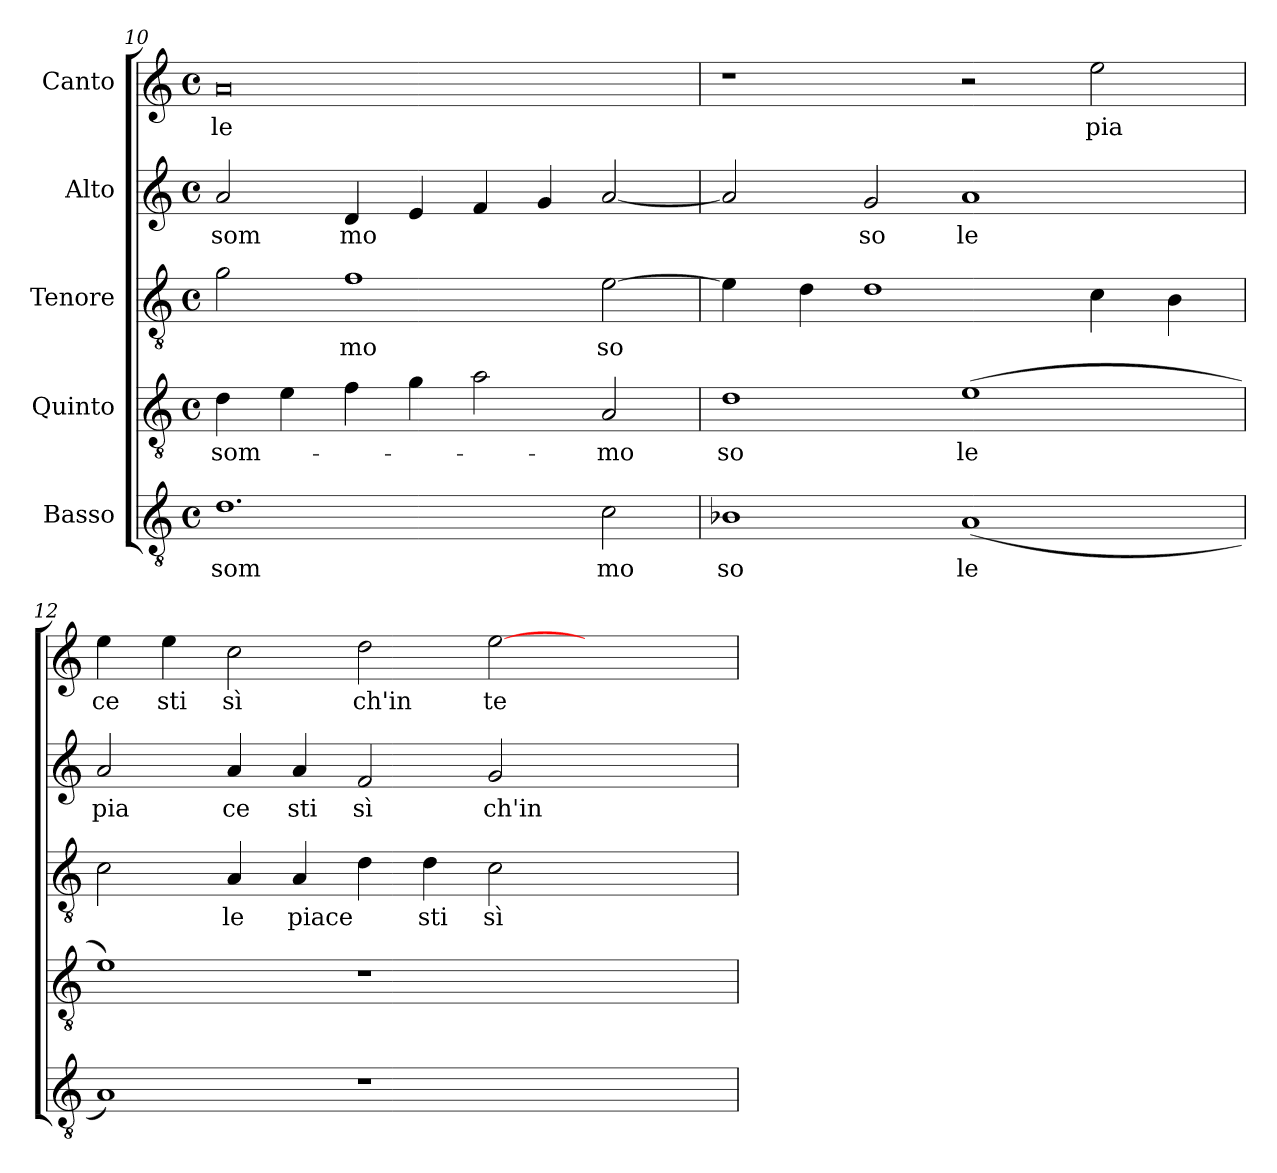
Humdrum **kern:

**kern	**text	**kern	**text	**kern	**text	**kern	**text	**kern	**text
*part5	*part5	*part4	*part4	*part3	*part3	*part2	*part2	*part1	*part1
*staff5	*staff5	*staff4	*staff4	*staff3	*staff3	*staff2	*staff2	*staff1	*staff1
*I"Basso	*	*I"Quinto	*	*I"Tenore	*	*I"Alto	*	*I"Canto	*
*clefGv2	*	*clefGv2	*	*clefGv2	*	*clefG2	*	*clefG2	*
*M4/4	*	*M4/4	*	*M4/4	*	*M4/4	*	*M4/4	*
*met(c)	*	*met(c)	*	*met(c)	*	*met(c)	*	*met(c)	*
=10	=10	=10	=10	=10	=10	=10	=10	=10	=10
!	!LO:LY:b:cj	!	!LO:LY:b	!	!	!	!LO:LY:b:cj	!	!LO:LY:b:cj
1.d	som	4d\	som-	2g\	.	2a/	som	0a	-le
.	.	4e\	.	.	.	.	.	.	.
!	!	!	!	!	!LO:LY:b:cj	!	!LO:LY:b	!	!
.	.	4f\	.	1f	mo	4d/	mo	.	.
.	.	4g\	.	.	.	4e/	.	.	.
.	.	2a\	.	.	.	4f/	.	.	.
.	.	.	.	.	.	4g/	.	.	.
!	!LO:LY:b:cj	!	!LO:LY:b:cj	!	!LO:LY:b:cj	!	!	!	!
2c\	mo	2A/	-mo	[>2e\	so	[>2a/	.	.	.
!!LO:LB:g=z
=11	=11	=11	=11	=11	=11	=11	=11	=11	=11
!	!LO:LY:b:cj	!	!LO:LY:b:cj	!	!	!	!	!	!
*	*	*	*	*^	*	*	*	*	*
1B-X	so	1d	so	4e\]	8..ryy	.	2a/]	.	1r	.
.	.	.	.	.	1ryy	.	.	.	.	.
.	.	.	.	4d\	.	.	.	.	.	.
!	!	!	!	!	!	!	!	!LO:LY:b:cj	!	!
.	.	.	.	1d	.	.	2g/	so	.	.
!	!LO:LY:b:cj	!	!LO:LY:b:cj	!	!	!	!	!LO:LY:b:cj	!	!
(<1A	le	(>1e	le	.	.	.	1a	le	2r	.
.	.	.	.	.	2ryy	.	.	.	.	.
!	!	!	!	!	!	!	!	!	!	!LO:LY:b:cj
.	.	.	.	4c\	.	.	.	.	2ee\	pia
.	.	.	.	.	4ryy	.	.	.	.	.
.	.	.	.	4B\	.	.	.	.	.	.
.	.	.	.	.	32ryy	.	.	.	.	.
=12	=12	=12	=12	=12	=12	=12	=12	=12	=12	=12
!	!	!	!	!	!	!	!	!LO:LY:b:cj	!	!LO:LY:b:cj
*	*	*	*	*v	*v	*	*	*	*	*
1A)	.	1e)	.	2c\	.	2a/	pia	4ee\	ce
!	!	!	!	!	!	!	!	!	!LO:LY:b:cj
.	.	.	.	.	.	.	.	4ee\	sti
!	!	!	!	!	!LO:LY:b:cj	!	!LO:LY:b:cj	!	!LO:LY:b:cj
.	.	.	.	4A/	le	4a/	ce	2cc\	sì
!	!	!	!	!	!LO:LY:b:cj	!	!LO:LY:b:cj	!	!
.	.	.	.	4A/	piace	4a/	sti	.	.
!LO:N:vis=1	!	!LO:N:vis=1	!	!	!	!	!LO:LY:b:cj	!	!LO:LY:b:cj
0r	.	0r	.	4d\	.	2f/	sì	2dd\	ch'in
!	!	!	!	!	!LO:LY:b:cj	!	!	!	!
.	.	.	.	4d\	sti	.	.	.	.
!	!	!	!	!	!LO:LY:b:cj	!	!LO:LY:b:cj	!	!LO:LY:b:cj
.	.	.	.	2c\	sì	2g/	ch'in	[>2ee\	te
.	.	.	.	1ryy	.	1ryy	.	1ryy	.
=	=	=	=	=	=	=	=	=	=
*-	*-	*-	*-	*-	*-	*-	*-	*-	*-
